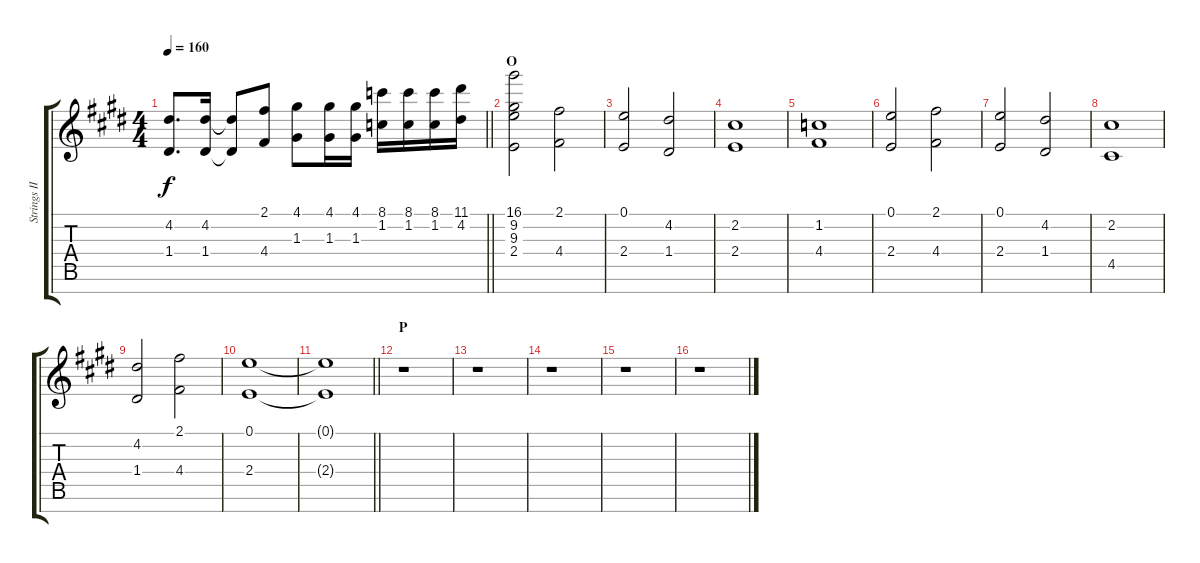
\track ("Strings II" "Strings II") {instrument stringensemble1}
\staff {score tabs}
\tuning (E5 B4 G4 D4 A3 E3 B2) {hide}
\ts (4 4)
\tempo 160
\clef g2
\barLineRight lightlight
\ks e
(4.2 1.4).8{d dy f} (4.2 1.4).16 (4.2{t} 1.4{t}).8 (2.1 4.4).8 (4.1 1.3).8 (4.1 1.3).16 (4.1 1.3).16 (8.1 1.2).16 (8.1 1.2).16 (8.1 1.2).16 (11.1 4.2).16 |
\section ("" "O")
(16.1 9.2 9.3 2.4).2 (2.1 4.4).2 |
(0.1 2.4).2 (4.2 1.4).2 |
(2.2 2.4).1 |
(1.2 4.4).1 |
(0.1 2.4).2 (2.1 4.4).2 |
(0.1 2.4).2 (4.2 1.4).2 |
(2.2 4.5).1 |
(4.2 1.4).2 (2.1 4.4).2 |
(0.1 2.4).1 |
\barLineRight lightlight
(0.1{t} 2.4{t}).1 |
\section ("" "P")
r.1 |
r.1 |
r.1 |
r.1 |
r.1
